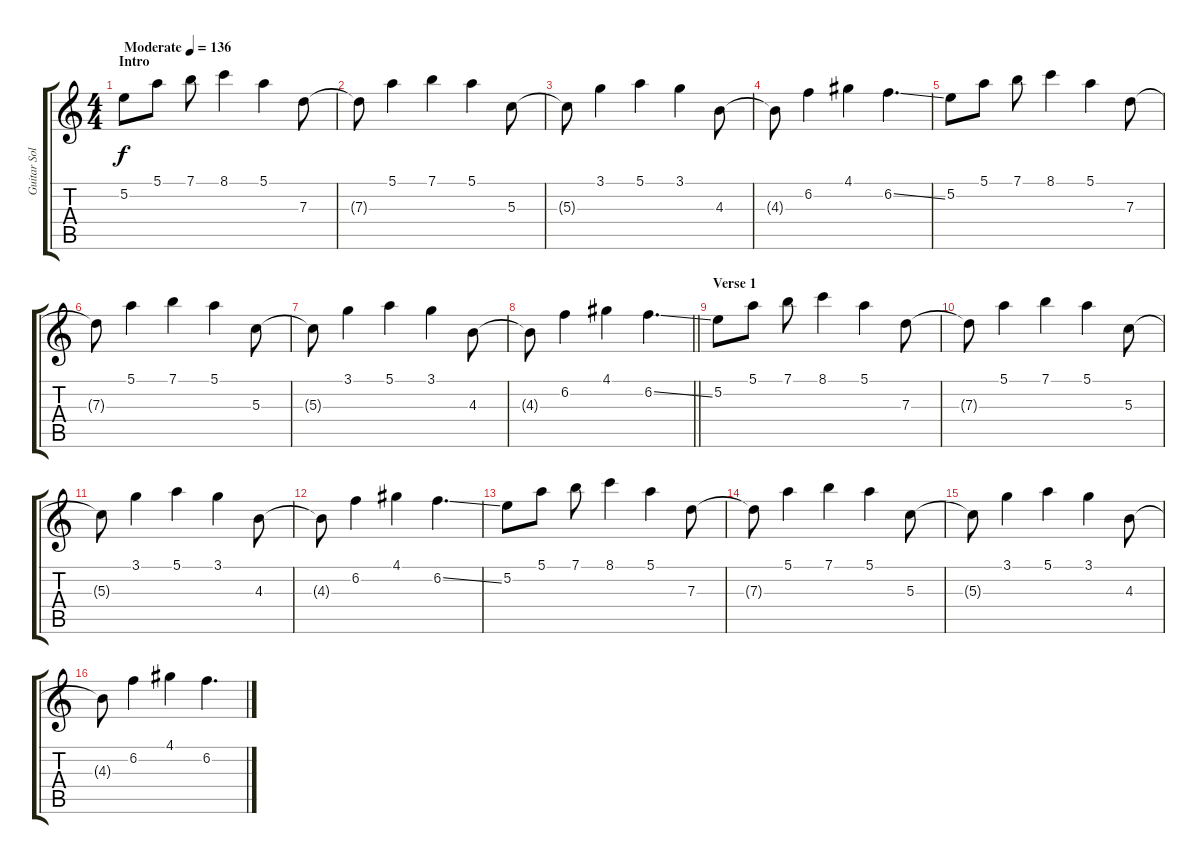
\track ("Guitar Solo" "Guitar Sol") {instrument electricguitarclean}
\staff {score tabs}
\tuning (E4 B3 G3 D3 A2 E2) {hide}
\ts (4 4)
\section ("" "Intro ")
\tempo (136 "Moderate")
\clef g2
\ks c
5.2.8{dy f instrument electricguitarclean} 5.1.8 7.1.8 8.1.4 5.1.4 7.3.8 |
7.3{t}.8 5.1.4 7.1.4 5.1.4 5.3.8 |
5.3{t}.8 3.1.4 5.1.4 3.1.4 4.3.8 |
4.3{t}.8 6.2.4 4.1.4 6.2{ss}.4{d} |
5.2.8 5.1.8 7.1.8 8.1.4 5.1.4 7.3.8 |
7.3{t}.8 5.1.4 7.1.4 5.1.4 5.3.8 |
5.3{t}.8 3.1.4 5.1.4 3.1.4 4.3.8 |
\barLineRight lightlight
4.3{t}.8 6.2.4 4.1.4 6.2{ss}.4{d} |
\section ("" "Verse 1")
5.2.8 5.1.8 7.1.8 8.1.4 5.1.4 7.3.8 |
7.3{t}.8 5.1.4 7.1.4 5.1.4 5.3.8 |
5.3{t}.8 3.1.4 5.1.4 3.1.4 4.3.8 |
4.3{t}.8 6.2.4 4.1.4 6.2{ss}.4{d} |
5.2.8 5.1.8 7.1.8 8.1.4 5.1.4 7.3.8 |
7.3{t}.8 5.1.4 7.1.4 5.1.4 5.3.8 |
5.3{t}.8 3.1.4 5.1.4 3.1.4 4.3.8 |
4.3{t}.8 6.2.4 4.1.4 6.2.4{d}
